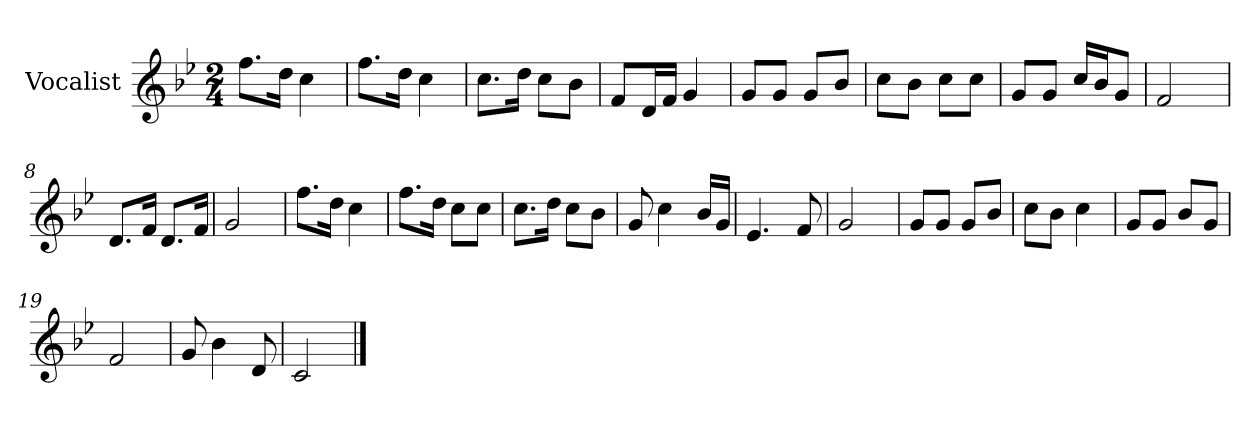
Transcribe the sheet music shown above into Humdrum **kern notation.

**kern
*part1
*staff1
*I"Vocalist
*k[b-e-]
*B-:
*M2/4
=
8.ffL
16ddJk
4cc
=1
8.ffL
16ddJk
4cc
=2
8.ccL
16ddJk
8ccL
8b-J
=3
8fL
16dL
16fJJ
4g
=4
8gL
8gJ
8gL
8b-J
=5
8ccL
8b-J
8ccL
8ccJ
=6
8gL
8gJ
16ccLL
16b-J
8gJ
=7
2f
=8
8.dL
16fJk
8.dL
16fJk
=9
2g
=10
8.ffL
16ddJk
4cc
=11
8.ffL
16ddJk
8ccL
8ccJ
=12
8.ccL
16ddJk
8ccL
8b-J
=13
8g
4cc
16b-LL
16gJJ
=14
4.e-
8f
=15
2g
=16
8gL
8gJ
8gL
8b-J
=17
8ccL
8b-J
4cc
=18
8gL
8gJ
8b-L
8gJ
=19
2f
=20
8g
4b-
8d
=21
2c
==
*-
